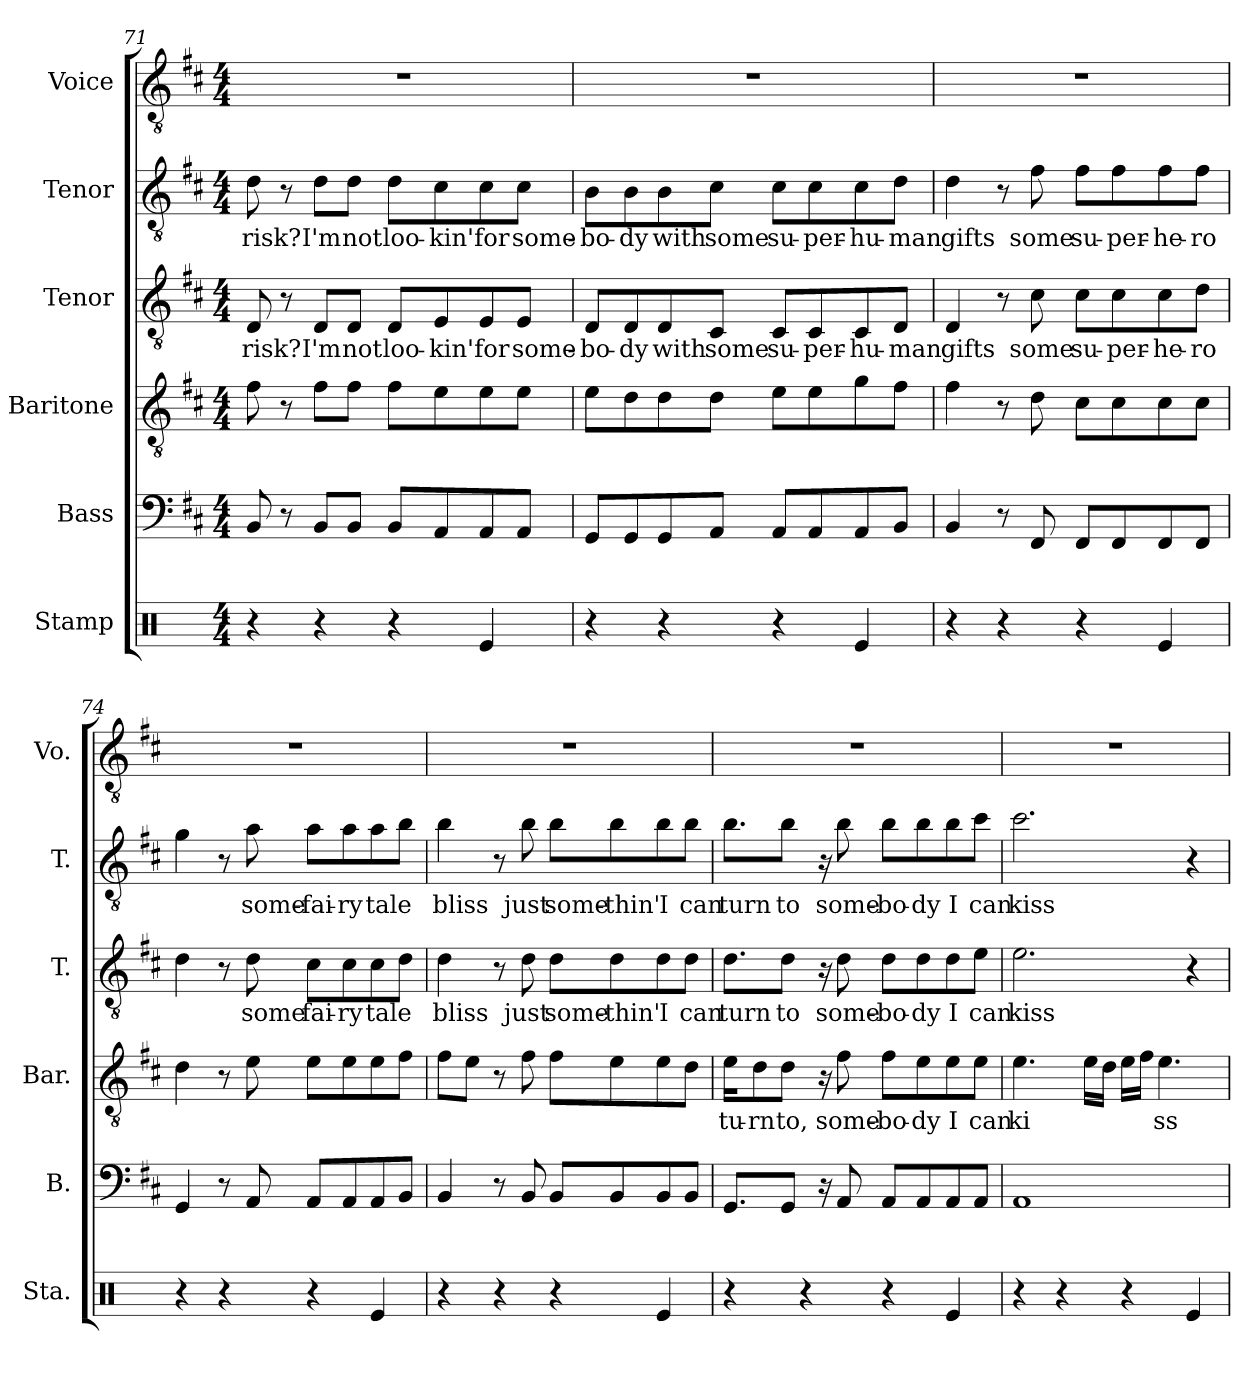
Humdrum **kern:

**kern	**kern	**kern	**text	**kern	**text	**kern	**text	**kern
*part6	*part5	*part4	*part4	*part3	*part3	*part2	*part2	*part1
*staff6	*staff5	*staff4	*staff4	*staff3	*staff3	*staff2	*staff2	*staff1
*I"Stamp	*I"Bass	*I"Baritone	*	*I"Tenor	*	*I"Tenor	*	*I"Voice
*I'Sta.	*I'B.	*I'Bar.	*	*I'T.	*	*I'T.	*	*I'Vo.
*clefX	*clefF4	*clefGv2	*	*clefGv2	*	*clefGv2	*	*clefGv2
*	*	*	*	*	*	*	*	*ITrd-7c-12
*k[]	*k[f#c#]	*k[f#c#]	*	*k[f#c#]	*	*k[f#c#]	*	*k[f#c#]
*M4/4	*M4/4	*M4/4	*	*M4/4	*	*M4/4	*	*M4/4
=71	=71	=71	=71	=71	=71	=71	=71	=71
!	!	!	!	!	!LO:LY:b	!	!LO:LY:b	!
4r	8BB/	8f#\	.	8D/	risk?	8d\	risk?	1r
.	8r	8r	.	8r	.	8r	.	.
!	!	!	!	!	!LO:LY:b	!	!LO:LY:b	!
4r	8BB/L	8f#\L	.	8D/L	I'm	8d\L	I'm	.
!	!	!	!	!	!LO:LY:b	!	!LO:LY:b	!
.	8BB/J	8f#\J	.	8D/J	not	8d\J	not	.
!	!	!	!	!	!LO:LY:b	!	!LO:LY:b	!
4r	8BB/L	8f#\L	.	8D/L	loo-	8d\L	loo-	.
!	!	!	!	!	!LO:LY:b	!	!LO:LY:b	!
.	8AA/	8e\	.	8E/	-kin'	8c#\	-kin'	.
!	!	!	!	!	!LO:LY:b	!	!LO:LY:b	!
4Re/	8AA/	8e\	.	8E/	for	8c#\	for	.
!	!	!	!	!	!LO:LY:b	!	!LO:LY:b	!
.	8AA/J	8e\J	.	8E/J	some-	8c#\J	some-	.
=72	=72	=72	=72	=72	=72	=72	=72	=72
!	!	!	!	!	!LO:LY:b	!	!LO:LY:b	!
4r	8GG/L	8e\L	.	8D/L	-bo-	8B\L	-bo-	1r
!	!	!	!	!	!LO:LY:b	!	!LO:LY:b	!
.	8GG/	8d\	.	8D/	-dy	8B\	-dy	.
!	!	!	!	!	!LO:LY:b	!	!LO:LY:b	!
4r	8GG/	8d\	.	8D/	with	8B\	with	.
!	!	!	!	!	!LO:LY:b	!	!LO:LY:b	!
.	8AA/J	8d\J	.	8C#/J	some	8c#\J	some	.
!	!	!	!	!	!LO:LY:b	!	!LO:LY:b	!
4r	8AA/L	8e\L	.	8C#/L	su-	8c#\L	su-	.
!	!	!	!	!	!LO:LY:b	!	!LO:LY:b	!
.	8AA/	8e\	.	8C#/	-per-	8c#\	-per-	.
!	!	!	!	!	!LO:LY:b	!	!LO:LY:b	!
4Re/	8AA/	8g\	.	8C#/	-hu-	8c#\	-hu-	.
!	!	!	!	!	!LO:LY:b	!	!LO:LY:b	!
.	8BB/J	8f#\J	.	8D/J	-man	8d\J	-man	.
!!LO:LB:g=z
=73	=73	=73	=73	=73	=73	=73	=73	=73
!	!	!	!	!	!LO:LY:b	!	!LO:LY:b	!
4r	4BB/	4f#\	.	4D/	gifts	4d\	gifts	1r
4r	8r	8r	.	8r	.	8r	.	.
!	!	!	!	!	!LO:LY:b	!	!LO:LY:b	!
.	8FF#/	8d\	.	8c#\	some	8f#\	some	.
!	!	!	!	!	!LO:LY:b	!	!LO:LY:b	!
4r	8FF#/L	8c#\L	.	8c#\L	su-	8f#\L	su-	.
!	!	!	!	!	!LO:LY:b	!	!LO:LY:b	!
.	8FF#/	8c#\	.	8c#\	-per-	8f#\	-per-	.
!	!	!	!	!	!LO:LY:b	!	!LO:LY:b	!
4Re/	8FF#/	8c#\	.	8c#\	-he-	8f#\	-he-	.
!	!	!	!	!	!LO:LY:b	!	!LO:LY:b	!
.	8FF#/J	8c#\J	.	8d\J	-ro	8f#\J	-ro	.
=74	=74	=74	=74	=74	=74	=74	=74	=74
4r	4GG/	4d\	.	4d\	.	4g\	.	1r
4r	8r	8r	.	8r	.	8r	.	.
!	!	!	!	!	!LO:LY:b	!	!LO:LY:b	!
.	8AA/	8e\	.	8d\	some	8a\	some-	.
!	!	!	!	!	!LO:LY:b	!	!LO:LY:b	!
4r	8AA/L	8e\L	.	8c#\L	fai-	8a\L	-fai-	.
!	!	!	!	!	!LO:LY:b	!	!LO:LY:b	!
.	8AA/	8e\	.	8c#\	-ry	8a\	-ry	.
!	!	!	!	!	!LO:LY:b	!	!LO:LY:b	!
4Re/	8AA/	8e\	.	8c#\	tale	8a\	tale	.
.	8BB/J	8f#\J	.	8d\J	.	8b\J	.	.
=75	=75	=75	=75	=75	=75	=75	=75	=75
!	!	!	!	!	!LO:LY:b	!	!LO:LY:b	!
4r	4BB/	8f#\L	.	4d\	bliss	4b\	bliss	1r
.	.	8e\J	.	.	.	.	.	.
4r	8r	8r	.	8r	.	8r	.	.
!	!	!	!	!	!LO:LY:b	!	!LO:LY:b	!
.	8BB/	8f#\	.	8d\	just	8b\	just	.
!	!	!	!	!	!LO:LY:b	!	!LO:LY:b	!
4r	8BB/L	8f#\L	.	8d\L	some-	8b\L	some-	.
!	!	!	!	!	!LO:LY:b	!	!LO:LY:b	!
.	8BB/	8e\	.	8d\	-thin'	8b\	-thin'	.
!	!	!	!	!	!LO:LY:b	!	!LO:LY:b	!
4Re/	8BB/	8e\	.	8d\	I	8b\	I	.
!	!	!	!	!	!LO:LY:b	!	!LO:LY:b	!
.	8BB/J	8d\J	.	8d\J	can	8b\J	can	.
!!LO:PB:g=z
=76	=76	=76	=76	=76	=76	=76	=76	=76
!	!	!	!LO:LY:b	!	!LO:LY:b	!	!LO:LY:b	!
4r	8.GG/L	16e\KL	tu-	8.d\L	turn	8.b\L	turn	1r
!	!	!	!LO:LY:b	!	!	!	!	!
.	.	8d\	-rn	.	.	.	.	.
!	!	!	!LO:LY:b	!	!LO:LY:b	!	!LO:LY:b	!
.	8GG/J	8d\J	to,	8d\J	to	8b\J	to	.
4r	.	.	.	.	.	.	.	.
.	16r	16r	.	16r	.	16r	.	.
!	!	!	!LO:LY:b	!	!LO:LY:b	!	!LO:LY:b	!
.	8AA/	8f#\	some-	8d\	some-	8b\	some-	.
!	!	!	!LO:LY:b	!	!LO:LY:b	!	!LO:LY:b	!
4r	8AA/L	8f#\L	-bo-	8d\L	-bo-	8b\L	-bo-	.
!	!	!	!LO:LY:b	!	!LO:LY:b	!	!LO:LY:b	!
.	8AA/	8e\	-dy	8d\	-dy	8b\	-dy	.
!	!	!	!LO:LY:b	!	!LO:LY:b	!	!LO:LY:b	!
4Re/	8AA/	8e\	I	8d\	I	8b\	I	.
!	!	!	!LO:LY:b	!	!LO:LY:b	!	!LO:LY:b	!
.	8AA/J	8e\J	can	8e\J	can	8cc#\J	can	.
=77	=77	=77	=77	=77	=77	=77	=77	=77
!	!	!	!LO:LY:b	!	!LO:LY:b	!	!LO:LY:b	!
4r	1AA	4.e\	ki	2.e\	kiss	2.cc#\	kiss	1r
4r	.	.	.	.	.	.	.	.
.	.	16e\LL	.	.	.	.	.	.
.	.	16d\JJ	.	.	.	.	.	.
4r	.	16e\LL	.	.	.	.	.	.
.	.	16f#\JJ	.	.	.	.	.	.
!	!	!	!LO:LY:b	!	!	!	!	!
.	.	4.e\	ss	.	.	.	.	.
4Re/	.	.	.	4r	.	4r	.	.
=	=	=	=	=	=	=	=	=
*-	*-	*-	*-	*-	*-	*-	*-	*-
